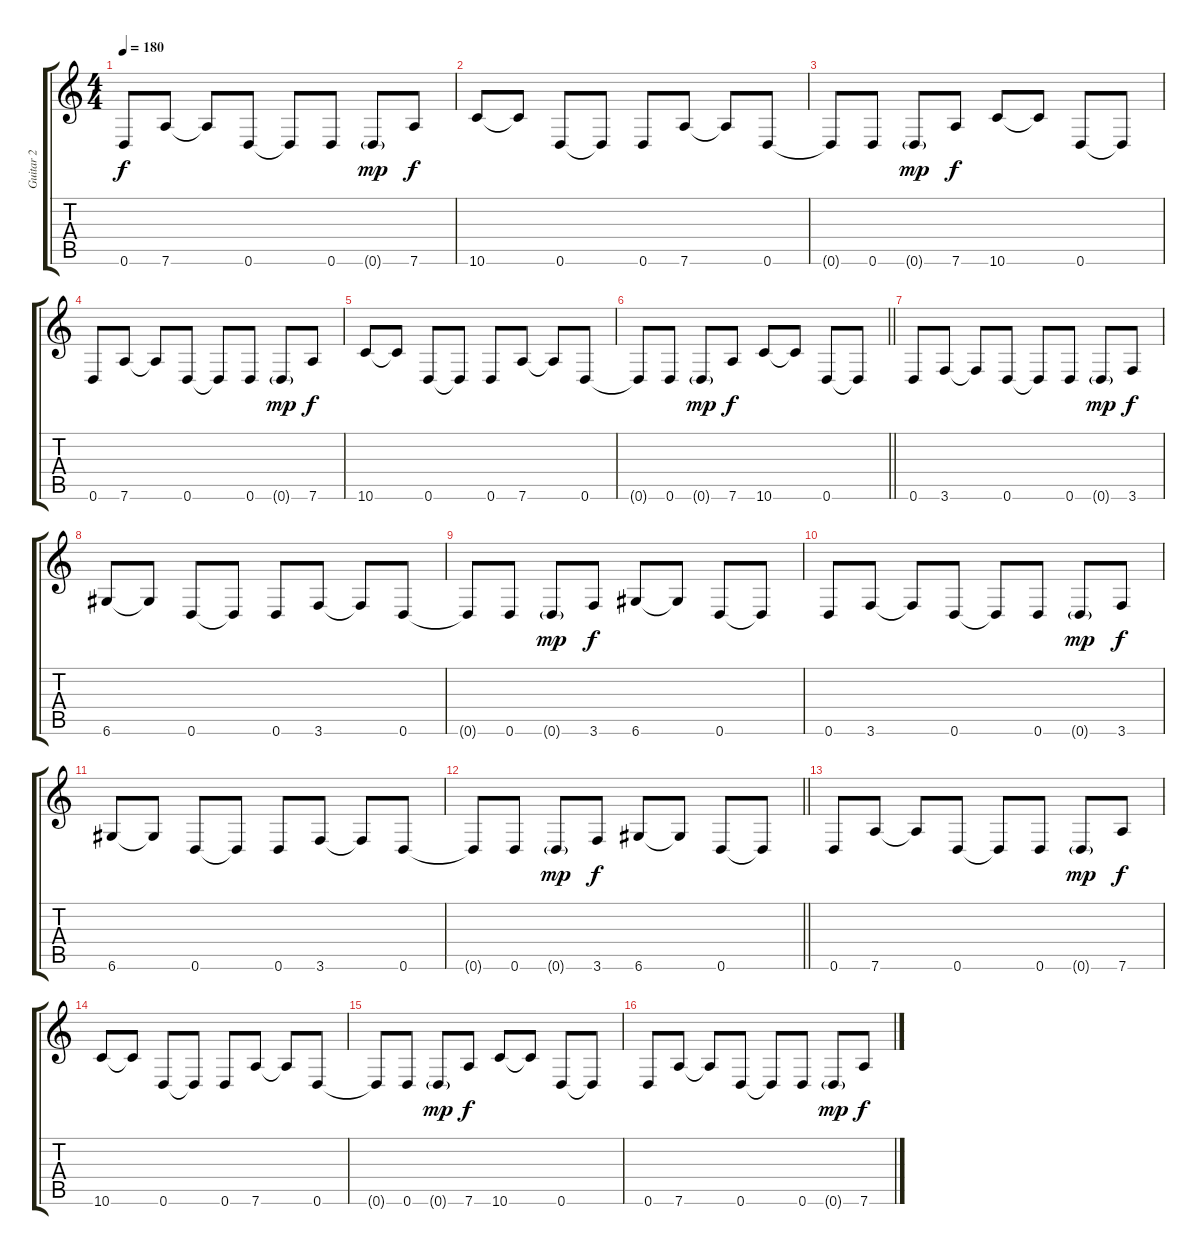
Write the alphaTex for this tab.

\track ("Guitar 2" "Guitar 2") {instrument distortionguitar}
\staff {score tabs}
\tuning (E4 B3 G3 D3 A2 D2) {hide}
\ts (4 4)
\section ("" "")
\tempo 180
\clef g2
\ks c
0.6.8{dy f} 7.6.8 7.6{t}.8 0.6.8 0.6{t}.8 0.6.8 0.6{g}.8{dy mp} 7.6.8{dy f} |
10.6.8 10.6{t}.8 0.6.8 0.6{t}.8 0.6.8 7.6.8 7.6{t}.8 0.6.8 |
0.6{t}.8 0.6.8 0.6{g}.8{dy mp} 7.6.8{dy f} 10.6.8 10.6{t}.8 0.6.8 0.6{t}.8 |
0.6.8 7.6.8 7.6{t}.8 0.6.8 0.6{t}.8 0.6.8 0.6{g}.8{dy mp} 7.6.8{dy f} |
10.6.8 10.6{t}.8 0.6.8 0.6{t}.8 0.6.8 7.6.8 7.6{t}.8 0.6.8 |
\barLineRight lightlight
0.6{t}.8 0.6.8 0.6{g}.8{dy mp} 7.6.8{dy f} 10.6.8 10.6{t}.8 0.6.8 0.6{t}.8 |
0.6.8 3.6.8 3.6{t}.8 0.6.8 0.6{t}.8 0.6.8 0.6{g}.8{dy mp} 3.6.8{dy f} |
6.6.8 6.6{t}.8 0.6.8 0.6{t}.8 0.6.8 3.6.8 3.6{t}.8 0.6.8 |
0.6{t}.8 0.6.8 0.6{g}.8{dy mp} 3.6.8{dy f} 6.6.8 6.6{t}.8 0.6.8 0.6{t}.8 |
0.6.8 3.6.8 3.6{t}.8 0.6.8 0.6{t}.8 0.6.8 0.6{g}.8{dy mp} 3.6.8{dy f} |
6.6.8 6.6{t}.8 0.6.8 0.6{t}.8 0.6.8 3.6.8 3.6{t}.8 0.6.8 |
\barLineRight lightlight
0.6{t}.8 0.6.8 0.6{g}.8{dy mp} 3.6.8{dy f} 6.6.8 6.6{t}.8 0.6.8 0.6{t}.8 |
0.6.8 7.6.8 7.6{t}.8 0.6.8 0.6{t}.8 0.6.8 0.6{g}.8{dy mp} 7.6.8{dy f} |
10.6.8 10.6{t}.8 0.6.8 0.6{t}.8 0.6.8 7.6.8 7.6{t}.8 0.6.8 |
0.6{t}.8 0.6.8 0.6{g}.8{dy mp} 7.6.8{dy f} 10.6.8 10.6{t}.8 0.6.8 0.6{t}.8 |
0.6.8 7.6.8 7.6{t}.8 0.6.8 0.6{t}.8 0.6.8 0.6{g}.8{dy mp} 7.6.8{dy f}
